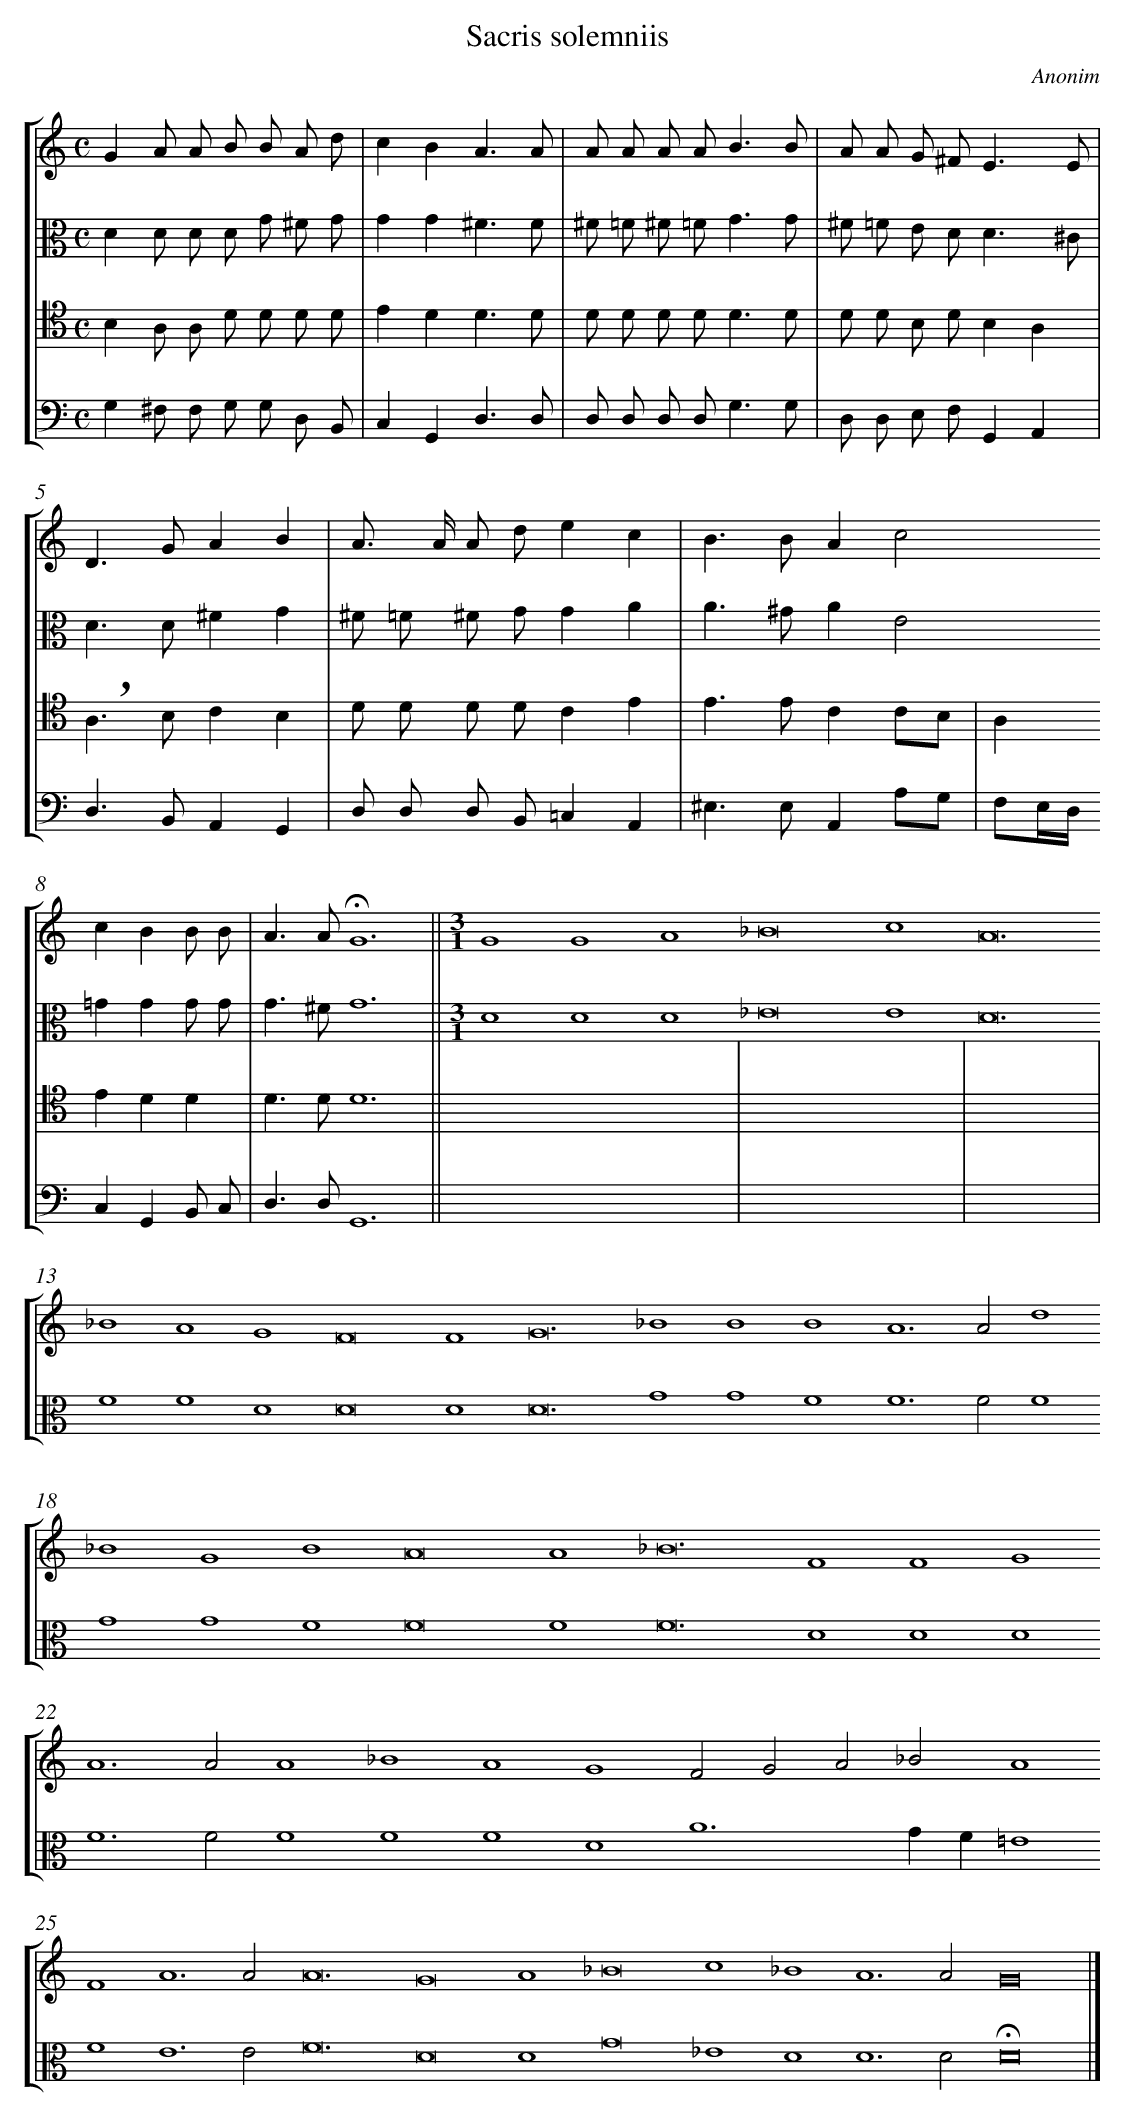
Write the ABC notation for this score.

X:1
T: Sacris solemniis
C: Anonim
L: 1/8
M: C
%%staves [1 2 3 4]
V: 1
V: 2 clef=alto
V: 3 clef=tenor
V: 4 clef=bass
K: C
[V:1] G2A A B B A d |
[V:2] D2D D D G ^F G |
[V:3] B,2A, A, D D D D |
[V:4] G,2^F, F, G, G, D, B,, |
[V:1] c2B2A3A |
[V:2] G2G2^F3F |
[V:3] E2D2D3D |
[V:4] C,2G,,2D,3D, |
[V:1] A A A A2<B2B |
[V:2] ^F =F ^F =F2<G2G |
[V:3] D D D D2<D2D |
[V:4] D, D, D, D,2<G,2G, |
[V:1] A A G ^F2<E2E |
[V:2] ^F =F E D2<D2^C |
[V:3] D D B, DB,2A,2 |
[V:4] D, D, E, F,G,,2A,,2 |
[V:1] D2>G2A2B2 |
[V:2] D2>D2^F2G2 |
[V:3] !breath!A,2>B,2C2B,2 |
[V:4] D,2>B,,2A,,2G,,2 |
[V:1] A> A A de2c2 |
[V:2] ^F =F ^F GG2A2 |
[V:3] D D D DC2E2 |
[V:4] D, D, D, B,,=C,2A,,2 |
[V:1] B2>B2A2c4 [|]
[V:2] A2>^G2A2E4 [|]
[V:3] E2>E2C2CB, |
[V:4] ^E,2>E,2A,,2A,G, |
[V:1] c2B2B B |
[V:2] =G2G2G G |
[V:3] A,2E2D2D2 |
[V:4] F,E,/D,/C,2G,,2B,, C, |
[V:1] A2>A2!fermata!G12 ||
[V:2] G2>^F2G12 ||
[V:3] D2>D2D12 ||
[V:4] D,2>D,2G,,12 ||
[V:1] [M:3/1]G8G8A8 [|]
[V:2] [M:3/1]D8D8D8 [|]
[V:3] x24 |
[V:4] x24 |
[V:1] _B16c8 [|]
[V:2] _E16E8 [|]
[V:3] x24 |
[V:4] x24 |
[V:1] A24 [|]
[V:2] D24 [|]
[V:3] x24 |
[V:4] x24 |
[V:1] _B8A8G8 [|]
[V:2] F8F8D8 [|]
[V:3] x24 |
[V:4] x24 |
[V:1] F16F8 [|]
[V:2] D16D8 [|]
[V:3] x24 |
[V:4] x24 |
[V:1] G24 [|]
[V:2] D24 [|]
[V:3] x24 |
[V:4] x24 |
[V:1] _B8B8B8 [|]
[V:2] G8G8F8 [|]
[V:3] x24 |
[V:4] x24 |
[V:1] A8>A8d8 [|]
[V:2] F8>F8F8 [|]
[V:3] x24 |
[V:4] x24 |
[V:1] _B8G8B8 [|]
[V:2] G8G8F8 [|]
[V:3] x24 |
[V:4] x24 |
[V:1] A16A8 [|]
[V:2] F16F8 [|]
[V:3] x24 |
[V:4] x24 |
[V:1] _B24 [|]
[V:2] F24 [|]
[V:3] x24 |
[V:4] x24 |
[V:1] F8F8G8 [|]
[V:2] D8D8D8 [|]
[V:3] x24 |
[V:4] x24 |
[V:1] A8>A8A8 [|]
[V:2] F8>F8F8 [|]
[V:3] x24 |
[V:4] x24 |
[V:1] _B8A8G8 [|]
[V:2] F8F8D8 [|]
[V:3] x24 |
[V:4] x24 |
[V:1] F4G4A4_B4A8 [|]
[V:2] A12G2F2=E8 [|]
[V:3] x24 |
[V:4] x24 |
[V:1] F8A12A4 [|]
[V:2] F8E12E4 [|]
[V:3] x24 |
[V:4] x24 |
[V:1] A24 [|]
[V:2] F24 [|]
[V:3] x24 |
[V:4] x24 |
[V:1] G16A8 [|]
[V:2] D16D8 [|]
[V:3] x24 |
[V:4] x24 |
[V:1] _B16c8 [|]
[V:2] G16_E8 [|]
[V:3] x24 |
[V:4] x24 |
[V:1] _B8A12A4 [|]
[V:2] D8D12D4 [|]
[V:3] x24 |
[V:4] x24 |
[V:1] G24 |]
[V:2] !fermata!D24 |]
[V:3] x24 |]
[V:4] x24 |]
